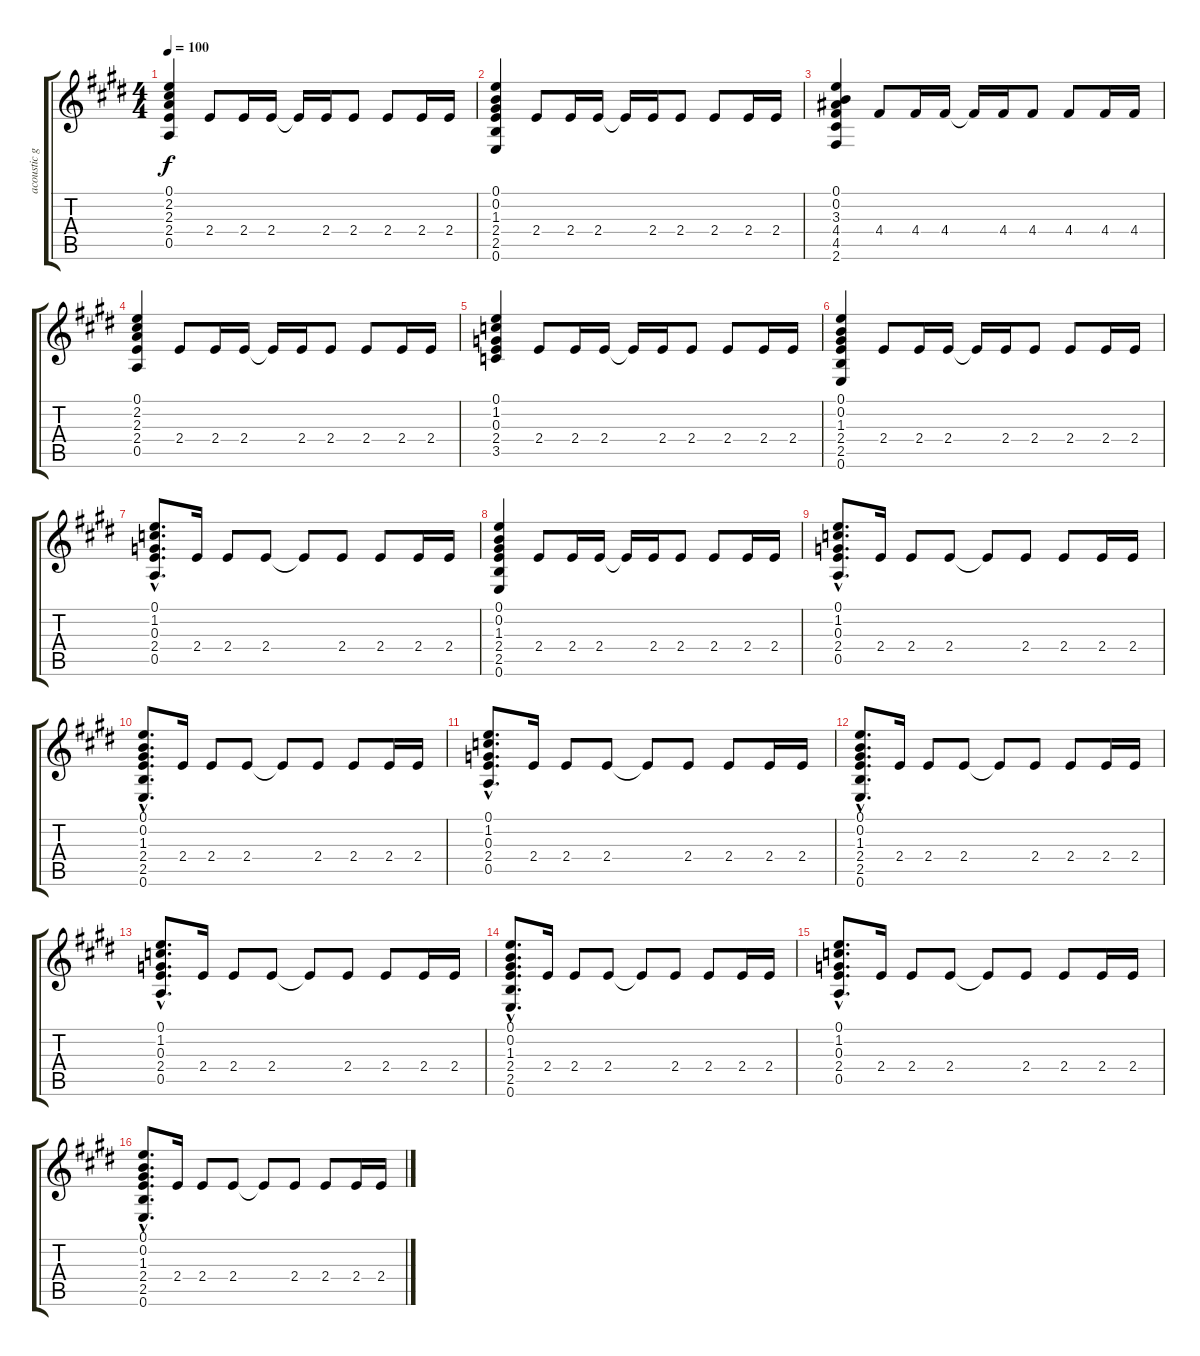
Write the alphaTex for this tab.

\track ("acoustic guitar" "acoustic g") {instrument acousticguitarnylon}
\staff {score tabs}
\tuning (E4 B3 G3 D3 A2 E2) {hide}
\ts (4 4)
\tempo 100
\clef g2
\ks e
(0.1 2.2 2.3 2.4 0.5).4{dy f} 2.4.8 2.4.16 2.4.16 2.4{t}.16 2.4.16 2.4.8 2.4.8 2.4.16 2.4.16 |
(0.1 0.2 1.3 2.4 2.5 0.6).4 2.4.8 2.4.16 2.4.16 2.4{t}.16 2.4.16 2.4.8 2.4.8 2.4.16 2.4.16 |
(0.1 0.2 3.3 4.4 4.5 2.6).4 4.4.8 4.4.16 4.4.16 4.4{t}.16 4.4.16 4.4.8 4.4.8 4.4.16 4.4.16 |
(0.1 2.2 2.3 2.4 0.5).4 2.4.8 2.4.16 2.4.16 2.4{t}.16 2.4.16 2.4.8 2.4.8 2.4.16 2.4.16 |
(0.1 1.2 0.3 2.4 3.5).4 2.4.8 2.4.16 2.4.16 2.4{t}.16 2.4.16 2.4.8 2.4.8 2.4.16 2.4.16 |
(0.1 0.2 1.3 2.4 2.5 0.6).4 2.4.8 2.4.16 2.4.16 2.4{t}.16 2.4.16 2.4.8 2.4.8 2.4.16 2.4.16 |
(0.1{hac} 1.2{hac} 0.3{hac} 2.4{hac} 0.5{hac}).8{d} 2.4.16 2.4.8 2.4.8 2.4{t}.8 2.4.8 2.4.8 2.4.16 2.4.16 |
(0.1 0.2 1.3 2.4 2.5 0.6).4 2.4.8 2.4.16 2.4.16 2.4{t}.16 2.4.16 2.4.8 2.4.8 2.4.16 2.4.16 |
(0.1{hac} 1.2{hac} 0.3{hac} 2.4{hac} 0.5{hac}).8{d} 2.4.16 2.4.8 2.4.8 2.4{t}.8 2.4.8 2.4.8 2.4.16 2.4.16 |
(0.1{hac} 0.2{hac} 1.3{hac} 2.4{hac} 2.5{hac} 0.6{hac}).8{d} 2.4.16 2.4.8 2.4.8 2.4{t}.8 2.4.8 2.4.8 2.4.16 2.4.16 |
(0.1{hac} 1.2{hac} 0.3{hac} 2.4{hac} 0.5{hac}).8{d} 2.4.16 2.4.8 2.4.8 2.4{t}.8 2.4.8 2.4.8 2.4.16 2.4.16 |
(0.1{hac} 0.2{hac} 1.3{hac} 2.4{hac} 2.5{hac} 0.6{hac}).8{d} 2.4.16 2.4.8 2.4.8 2.4{t}.8 2.4.8 2.4.8 2.4.16 2.4.16 |
(0.1{hac} 1.2{hac} 0.3{hac} 2.4{hac} 0.5{hac}).8{d} 2.4.16 2.4.8 2.4.8 2.4{t}.8 2.4.8 2.4.8 2.4.16 2.4.16 |
(0.1{hac} 0.2{hac} 1.3{hac} 2.4{hac} 2.5{hac} 0.6{hac}).8{d} 2.4.16 2.4.8 2.4.8 2.4{t}.8 2.4.8 2.4.8 2.4.16 2.4.16 |
(0.1{hac} 1.2{hac} 0.3{hac} 2.4{hac} 0.5{hac}).8{d} 2.4.16 2.4.8 2.4.8 2.4{t}.8 2.4.8 2.4.8 2.4.16 2.4.16 |
(0.1{hac} 0.2{hac} 1.3{hac} 2.4{hac} 2.5{hac} 0.6{hac}).8{d} 2.4.16 2.4.8 2.4.8 2.4{t}.8 2.4.8 2.4.8 2.4.16 2.4.16
